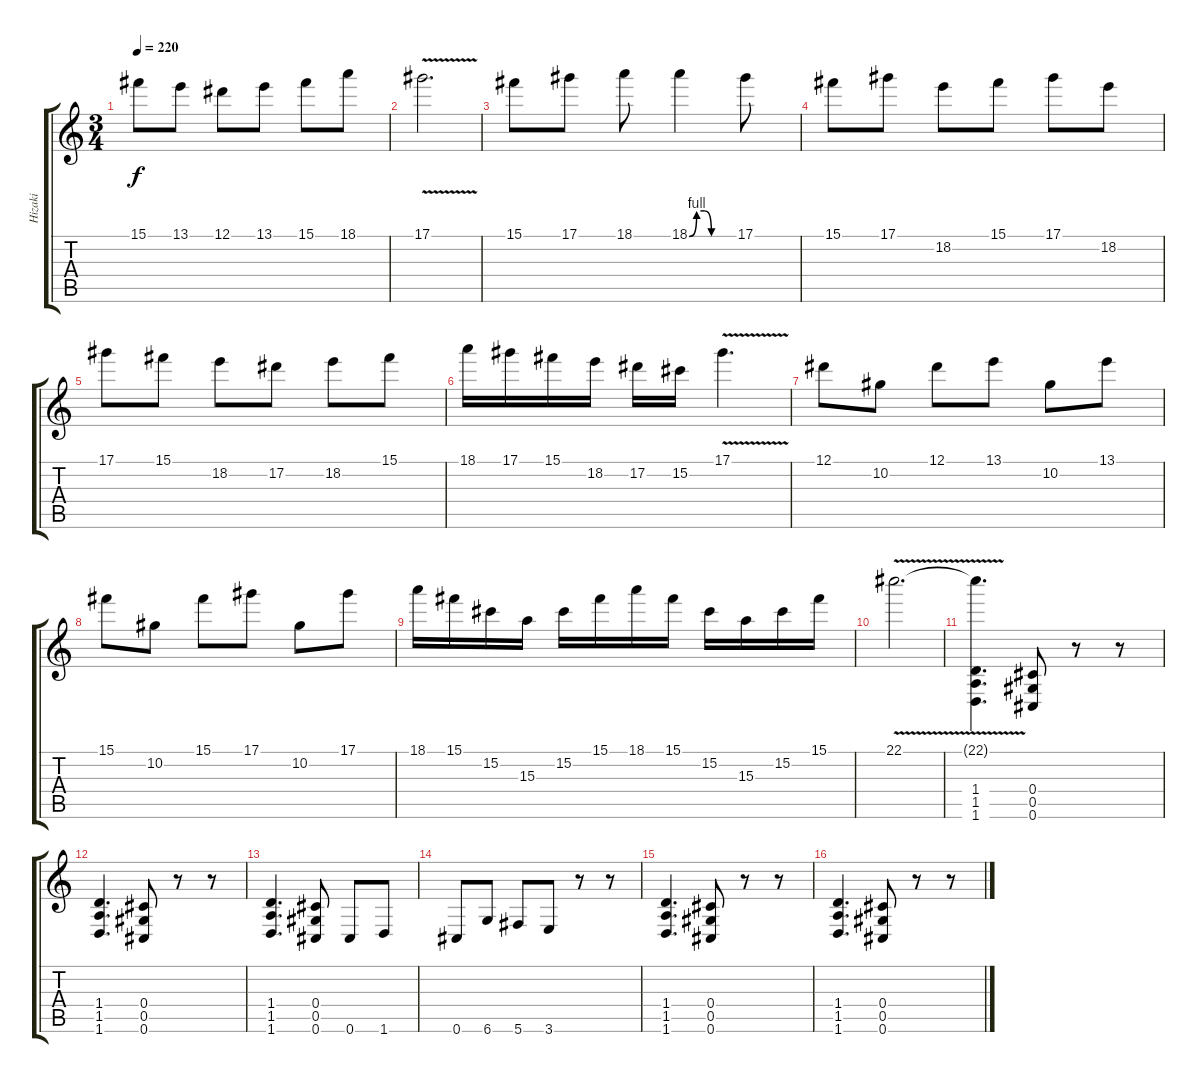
\track ("Hizaki" "Hizaki") {instrument distortionguitar}
\staff {score tabs}
\tuning (Eb4 Bb3 Gb3 Db3 Ab2 Db2) {hide}
\ts (3 4)
\tempo 220
\clef g2
\ks c
15.1.8{dy f} 13.1.8 12.1.8 13.1.8 15.1.8 18.1.8 |
17.1{v}.2{d} |
15.1.8 17.1.8 18.1.8 18.1{be (custom 0 0 10 4 20 4 30 0 60 0)}.4 17.1.8 |
15.1.8 17.1.8 18.2.8 15.1.8 17.1.8 18.2.8 |
17.1.8 15.1.8 18.2.8 17.2.8 18.2.8 15.1.8 |
18.1.16 17.1.16 15.1.16 18.2.16 17.2.16 15.2.16 17.1{v}.4{d} |
12.1.8 10.2.8 12.1.8 13.1.8 10.2.8 13.1.8 |
15.1.8 10.2.8 15.1.8 17.1.8 10.2.8 17.1.8 |
18.1.16 15.1.16 15.2.16 15.3.16 15.2.16 15.1.16 18.1.16 15.1.16 15.2.16 15.3.16 15.2.16 15.1.16 |
22.1{v}.2{d} |
(22.1{t} 1.4 1.5 1.6).4{d} (0.4 0.5 0.6).8 r.8 r.8 |
(1.4 1.5 1.6).4{d} (0.4 0.5 0.6).8 r.8 r.8 |
(1.4 1.5 1.6).4{d} (0.4 0.5 0.6).8 0.6.8 1.6.8 |
0.6.8 6.6.8 5.6.8 3.6.8 r.8 r.8 |
(1.4 1.5 1.6).4{d} (0.4 0.5 0.6).8 r.8 r.8 |
(1.4 1.5 1.6).4{d} (0.4 0.5 0.6).8 r.8 r.8
